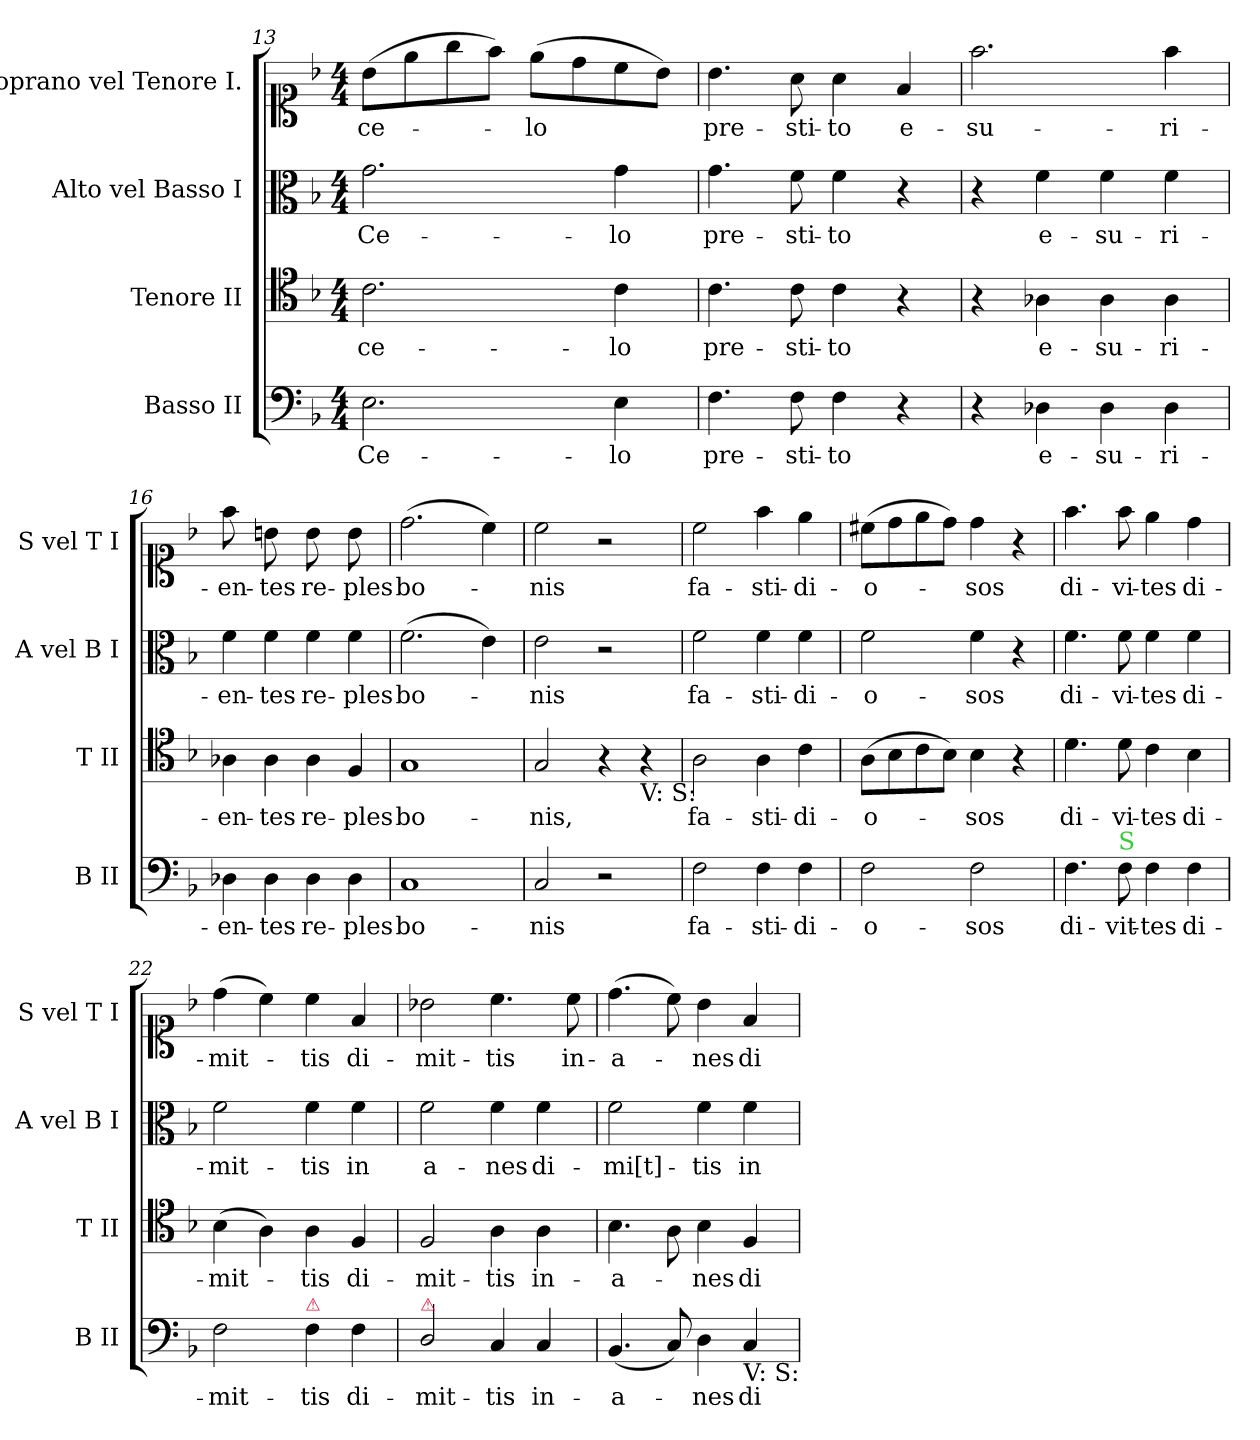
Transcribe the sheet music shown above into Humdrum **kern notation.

**kern	**text	**kern	**text	**kern	**text	**kern	**text
*part4	*part4	*part3	*part3	*part2	*part2	*part1	*part1
*staff4	*staff4	*staff3	*staff3	*staff2	*staff2	*staff1	*staff1
*I"Basso II	*	*I"Tenore II	*	*I"Alto vel Basso I	*	*I"Soprano vel Tenore I.	*
*I'B II	*	*I'T II	*	*I'A vel B I	*	*I'S vel T I	*
*clefF4	*	*clefC4	*	*clefC3	*	*clefC1	*
*k[b-]	*	*k[b-]	*	*k[b-]	*	*k[b-]	*
*M4/4	*	*M4/4	*	*M4/4	*	*M4/4	*
=13	=13	=13	=13	=13	=13	=13	=13
2.E\	Ce-	2.c\	ce-	2.g\	Ce-	(8b-\L	ce-
.	.	.	.	.	.	8ee\	.
.	.	.	.	.	.	8gg\	.
.	.	.	.	.	.	8ff\J)	.
.	.	.	.	.	.	(8ee\L	-lo
.	.	.	.	.	.	8dd\	.
4E\	-lo	4c\	-lo	4g\	-lo	8cc\	.
.	.	.	.	.	.	8b-\J)	.
=14	=14	=14	=14	=14	=14	=14	=14
4.F\	pre-	4.c\	pre-	4.g\	pre-	4.b-\	pre-
8F\	-sti-	8c\	-sti-	8f\	-sti-	8a\	-sti-
4F\	-to	4c\	-to	4f\	-to	4a\	-to
4r	.	4r	.	4r	.	4f/	e-
=15	=15	=15	=15	=15	=15	=15	=15
4r	.	4r	.	4r	.	2.ff\	-su-
4D-X\	e-	4A-X\	e-	4f\	e-	.	.
4D-\	-su-	4A-\	-su-	4f\	-su-	.	.
4D-\	-ri-	4A-\	-ri-	4f\	-ri-	4ff\	-ri-
=16	=16	=16	=16	=16	=16	=16	=16
!	!	!	!	!	!	!LO:N:vis=8	!
4D-X\	-en-	4A-X\	-en-	4f\	-en-	4ff\	-en-
!	!	!	!	!	!	!LO:N:vis=8	!
4D-\	-tes	4A-\	-tes	4f\	-tes	4bn\	-tes
!	!	!	!	!	!	!LO:N:vis=8	!
4D-\	re-	4A-\	re-	4f\	re-	4b\	re-
!	!	!	!	!	!	!LO:N:vis=8	!
4D-\	-ples	4F/	-ples	4f\	-ples	4b\	-ples
=17	=17	=17	=17	=17	=17	=17	=17
1C	bo-	1G	bo-	(2.f\	bo-	(2.dd\	bo-
.	.	.	.	4e\)	.	4cc\)	.
=18	=18	=18	=18	=18	=18	=18	=18
2C/	-nis	2G/	-nis,	2e\	-nis	2cc\	-nis
2r	.	4r	.	2r	.	2r	.
!	!	!LO:TX:b:t=V&colon; S&colon;	!	!	!	!	!
.	.	4r	.	.	.	.	.
=19	=19	=19	=19	=19	=19	=19	=19
2F\	fa-	2A\	fa-	2f\	fa-	2cc\	fa-
4F\	-sti-	4A\	-sti-	4f\	-sti-	4ff\	-sti-
4F\	-di-	4c\	-di-	4f\	-di-	4ee\	-di-
=20	=20	=20	=20	=20	=20	=20	=20
2F\	-o-	(8A\L	-o-	2f\	-o-	(8cc#X\L	-o-
.	.	8B-\	.	.	.	8dd\	.
.	.	8c\	.	.	.	8ee\	.
.	.	8B-\J)	.	.	.	8dd\J)	.
2F\	-sos	4B-\	-sos	4f\	-sos	4dd\	-sos
.	.	4r	.	4r	.	4r	.
=21	=21	=21	=21	=21	=21	=21	=21
4.F\	di-	4.d\	di-	4.f\	di-	4.ff\	di-
!LO:TX:a:color=limegreen:t=S	!	!	!	!	!	!	!
8F\	-vit-	8d\	-vi-	8f\	-vi-	8ff\	-vi-
4F\	-tes	4c\	-tes	4f\	-tes	4ee\	-tes
4F\	di-	4B-\	di-	4f\	di-	4dd\	di-
=22	=22	=22	=22	=22	=22	=22	=22
2F\	-mit-	(4B-\	-mit-	2f\	-mit-	(4dd\	-mit-
.	.	4A\)	.	.	.	4cc\)	.
!LO:TX:a:color=crimson:t=⚠	!	!	!	!	!	!	!
4F\	-tis	4A\	-tis	4f\	-tis	4cc\	-tis
4F\	di-	4F/	di-	4f\	in	4f/	di-
=23	=23	=23	=23	=23	=23	=23	=23
!LO:TX:a:color=crimson:t=⚠	!	!	!	!	!	!	!
2D/	-mit-	2F/	-mit-	2f\	a-	2b-X\	-mit-
4C/	-tis	4A\	-tis	4f\	-nes	4.cc\	-tis
4C/	in-	4A\	in-	4f\	di-	.	.
.	.	.	.	.	.	8cc\	in-
=24	=24	=24	=24	=24	=24	=24	=24
(>4.BB-/	-a-	4.B-\	-a-	2f\	-mi[t]-	(4.dd\	-a-
8C/)	.	8A\	.	.	.	8cc\)	.
4D\	-nes	4B-\	-nes	4f\	-tis	4b-\	-nes
!LO:TX:b:t=V&colon; S&colon;	!	!	!	!	!	!	!
4C/	di-	4F/	di-	4f\	in	4f/	di-
=	=	=	=	=	=	=	=
*-	*-	*-	*-	*-	*-	*-	*-
